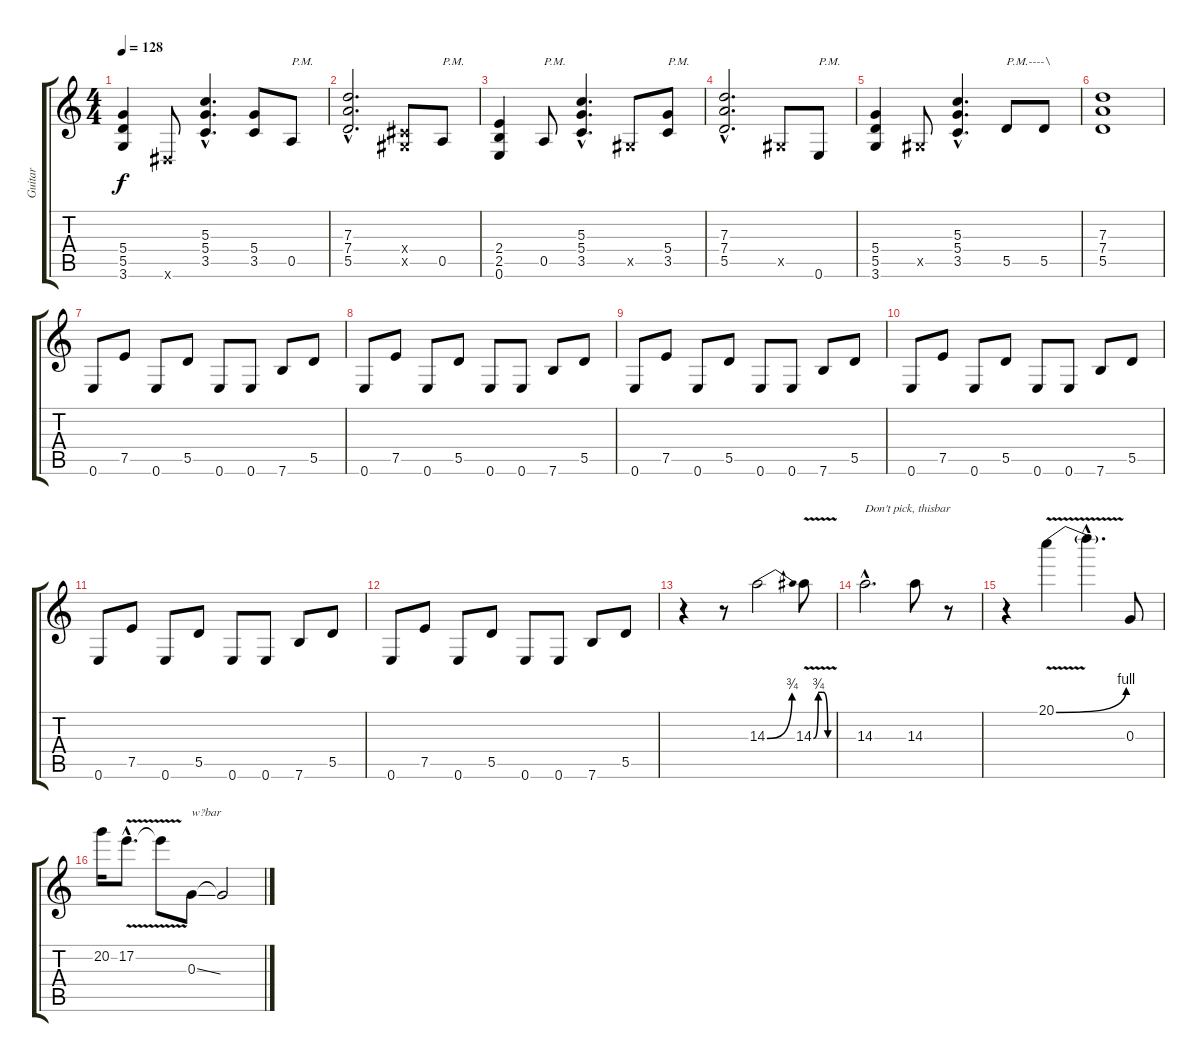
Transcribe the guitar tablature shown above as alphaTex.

\track ("Guitar" "Guitar") {instrument distortionguitar}
\staff {score tabs}
\tuning (E4 B3 G3 D3 A2 E2) {hide}
\ts (4 4)
\tempo 128
\clef g2
\ks c
(5.4 5.5 3.6).4{dy f} -1.6{x}.8 (5.3{hac} 5.4{hac} 3.5{hac}).4{d} (5.4 3.5).8 0.5.8{txt "P.M."} |
(7.3{hac} 7.4{hac} 5.5{hac}).2{d} (-1.4{x} -1.5{x}).8 0.5.8{txt "P.M."} |
(2.4 2.5 0.6).4 0.5.8{txt "P.M."} (5.3{hac} 5.4{hac} 3.5{hac}).4{d} -1.5{x}.8 (5.4 3.5).8{txt "P.M."} |
(7.3{hac} 7.4{hac} 5.5{hac}).2{d} -1.5{x}.8 0.6.8{txt "P.M."} |
(5.4 5.5 3.6).4 -1.5{x}.8 (5.3{hac} 5.4{hac} 3.5{hac}).4{d} 5.5.8{txt "P.M.----\\"} 5.5.8 |
(7.3 7.4 5.5).1 |
0.6.8 7.5.8 0.6.8 5.5.8 0.6.8 0.6.8 7.6.8 5.5.8 |
0.6.8 7.5.8 0.6.8 5.5.8 0.6.8 0.6.8 7.6.8 5.5.8 |
0.6.8 7.5.8 0.6.8 5.5.8 0.6.8 0.6.8 7.6.8 5.5.8 |
0.6.8 7.5.8 0.6.8 5.5.8 0.6.8 0.6.8 7.6.8 5.5.8 |
0.6.8 7.5.8 0.6.8 5.5.8 0.6.8 0.6.8 7.6.8 5.5.8 |
0.6.8 7.5.8 0.6.8 5.5.8 0.6.8 0.6.8 7.6.8 5.5.8 |
r.4 r.8 14.3{be (bend 0 0 60 3)}.2 14.3{be (custom 0 0 15 3 30 3 45 0 60 0) v}.8 |
14.3{hac}.2{d txt "Don't pick, thisbar "} 14.3.8 r.8 |
r.4 20.1{be (bend 0 0 60 4) v}.4 20.1{hac t}.4{d} 0.3.8 |
20.2.16 17.2{v hac}.8{d} 17.2{t}.8 0.3{ss}.8{txt "w?bar"} 0.3{t}.2
